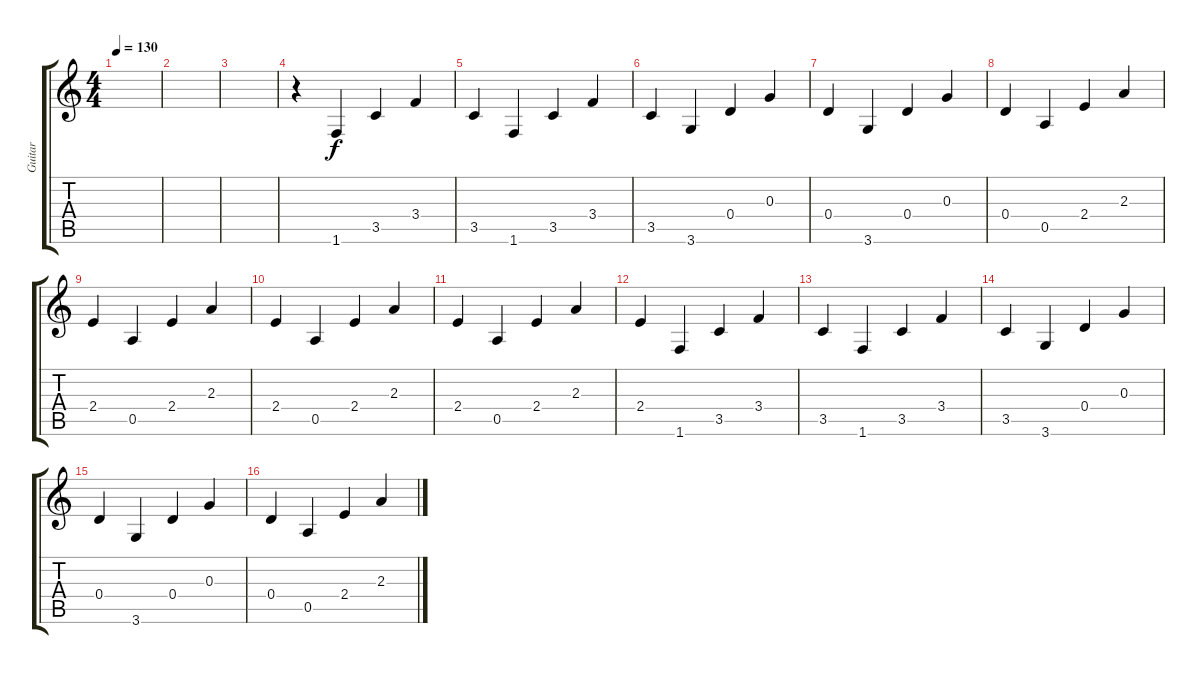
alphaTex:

\track ("Guitar " "Guitar ") {instrument acousticguitarnylon}
\staff {score tabs}
\tuning (E4 B3 G3 D3 A2 E2) {hide}
\ts (4 4)
\tempo 130
\clef g2
\ks c
|
|
|
r.4 1.6.4 3.5.4 3.4.4 |
3.5.4 1.6.4 3.5.4 3.4.4 |
3.5.4 3.6.4 0.4.4 0.3.4 |
0.4.4 3.6.4 0.4.4 0.3.4 |
0.4.4 0.5.4 2.4.4 2.3.4 |
2.4.4 0.5.4 2.4.4 2.3.4 |
2.4.4 0.5.4 2.4.4 2.3.4 |
2.4.4 0.5.4 2.4.4 2.3.4 |
2.4.4 1.6.4 3.5.4 3.4.4 |
3.5.4 1.6.4 3.5.4 3.4.4 |
3.5.4 3.6.4 0.4.4 0.3.4 |
0.4.4 3.6.4 0.4.4 0.3.4 |
0.4.4 0.5.4 2.4.4 2.3.4
